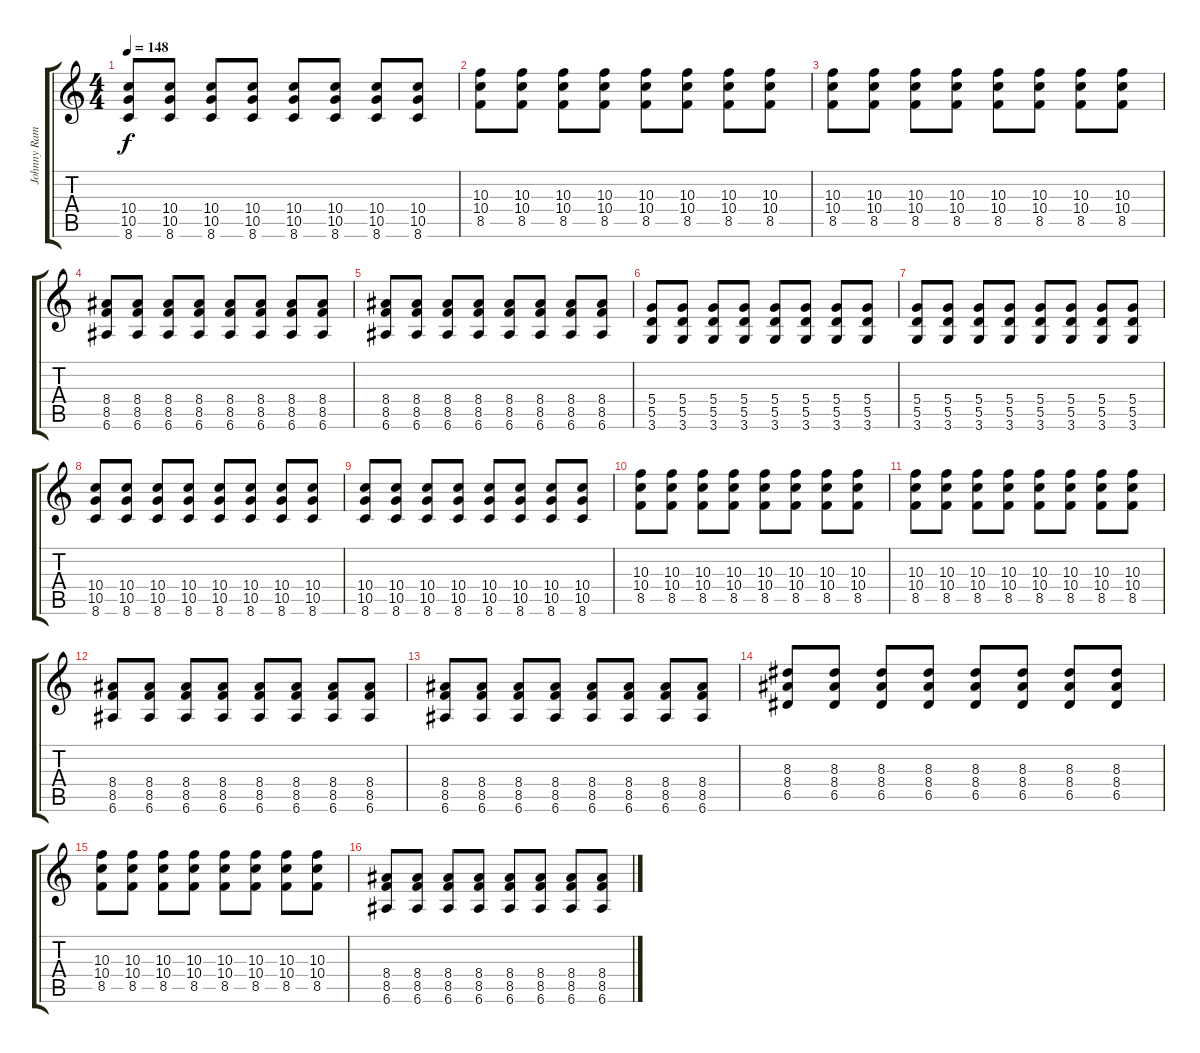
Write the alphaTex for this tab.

\track ("Johnny Ramone" "Johnny Ram") {instrument distortionguitar}
\staff {score tabs}
\tuning (E4 B3 G3 D3 A2 E2) {hide}
\ts (4 4)
\tempo 148
\clef g2
\ks c
(10.4 10.5 8.6).8{dy f} (10.4 10.5 8.6).8 (10.4 10.5 8.6).8 (10.4 10.5 8.6).8 (10.4 10.5 8.6).8 (10.4 10.5 8.6).8 (10.4 10.5 8.6).8 (10.4 10.5 8.6).8 |
(10.3 10.4 8.5).8 (10.3 10.4 8.5).8 (10.3 10.4 8.5).8 (10.3 10.4 8.5).8 (10.3 10.4 8.5).8 (10.3 10.4 8.5).8 (10.3 10.4 8.5).8 (10.3 10.4 8.5).8 |
(10.3 10.4 8.5).8 (10.3 10.4 8.5).8 (10.3 10.4 8.5).8 (10.3 10.4 8.5).8 (10.3 10.4 8.5).8 (10.3 10.4 8.5).8 (10.3 10.4 8.5).8 (10.3 10.4 8.5).8 |
(8.4 8.5 6.6).8 (8.4 8.5 6.6).8 (8.4 8.5 6.6).8 (8.4 8.5 6.6).8 (8.4 8.5 6.6).8 (8.4 8.5 6.6).8 (8.4 8.5 6.6).8 (8.4 8.5 6.6).8 |
(8.4 8.5 6.6).8 (8.4 8.5 6.6).8 (8.4 8.5 6.6).8 (8.4 8.5 6.6).8 (8.4 8.5 6.6).8 (8.4 8.5 6.6).8 (8.4 8.5 6.6).8 (8.4 8.5 6.6).8 |
(5.4 5.5 3.6).8 (5.4 5.5 3.6).8 (5.4 5.5 3.6).8 (5.4 5.5 3.6).8 (5.4 5.5 3.6).8 (5.4 5.5 3.6).8 (5.4 5.5 3.6).8 (5.4 5.5 3.6).8 |
(5.4 5.5 3.6).8 (5.4 5.5 3.6).8 (5.4 5.5 3.6).8 (5.4 5.5 3.6).8 (5.4 5.5 3.6).8 (5.4 5.5 3.6).8 (5.4 5.5 3.6).8 (5.4 5.5 3.6).8 |
(10.4 10.5 8.6).8 (10.4 10.5 8.6).8 (10.4 10.5 8.6).8 (10.4 10.5 8.6).8 (10.4 10.5 8.6).8 (10.4 10.5 8.6).8 (10.4 10.5 8.6).8 (10.4 10.5 8.6).8 |
(10.4 10.5 8.6).8 (10.4 10.5 8.6).8 (10.4 10.5 8.6).8 (10.4 10.5 8.6).8 (10.4 10.5 8.6).8 (10.4 10.5 8.6).8 (10.4 10.5 8.6).8 (10.4 10.5 8.6).8 |
(10.3 10.4 8.5).8 (10.3 10.4 8.5).8{txt ""} (10.3 10.4 8.5).8 (10.3 10.4 8.5).8 (10.3 10.4 8.5).8 (10.3 10.4 8.5).8 (10.3 10.4 8.5).8 (10.3 10.4 8.5).8 |
(10.3 10.4 8.5).8 (10.3 10.4 8.5).8 (10.3 10.4 8.5).8 (10.3 10.4 8.5).8 (10.3 10.4 8.5).8 (10.3 10.4 8.5).8 (10.3 10.4 8.5).8 (10.3 10.4 8.5).8 |
(8.4 8.5 6.6).8 (8.4 8.5 6.6).8 (8.4 8.5 6.6).8 (8.4 8.5 6.6).8 (8.4 8.5 6.6).8 (8.4 8.5 6.6).8 (8.4 8.5 6.6).8 (8.4 8.5 6.6).8 |
(8.4 8.5 6.6).8 (8.4 8.5 6.6).8 (8.4 8.5 6.6).8 (8.4 8.5 6.6).8 (8.4 8.5 6.6).8 (8.4 8.5 6.6).8 (8.4 8.5 6.6).8 (8.4 8.5 6.6).8 |
(8.3 8.4 6.5).8 (8.3 8.4 6.5).8 (8.3 8.4 6.5).8 (8.3 8.4 6.5).8 (8.3 8.4 6.5).8 (8.3 8.4 6.5).8 (8.3 8.4 6.5).8 (8.3 8.4 6.5).8 |
(10.3 10.4 8.5).8 (10.3 10.4 8.5).8 (10.3 10.4 8.5).8 (10.3 10.4 8.5).8 (10.3 10.4 8.5).8 (10.3 10.4 8.5).8 (10.3 10.4 8.5).8 (10.3 10.4 8.5).8 |
(8.4 8.5 6.6).8 (8.4 8.5 6.6).8 (8.4 8.5 6.6).8 (8.4 8.5 6.6).8 (8.4 8.5 6.6).8 (8.4 8.5 6.6).8 (8.4 8.5 6.6).8 (8.4 8.5 6.6).8
